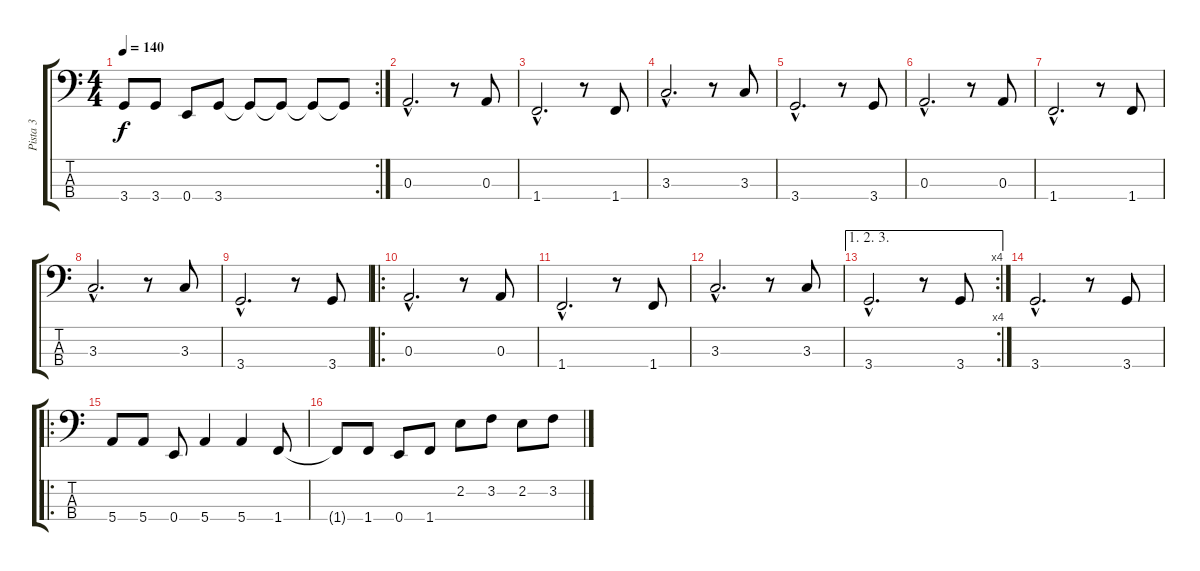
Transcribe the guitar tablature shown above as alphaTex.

\track ("Pista 3" "Pista 3") {instrument electricbassfinger}
\staff {score tabs}
\tuning (G2 D2 A1 E1) {hide}
\rc 2
\ts (4 4)
\tempo 140
\clef f4
\ks c
3.4{t}.8{dy f} 3.4.8 0.4.8 3.4.8 3.4{t}.8 3.4{t}.8 3.4{t}.8 3.4{t}.8 |
0.3{hac}.2{d} r.8 0.3.8 |
1.4{hac}.2{d} r.8 1.4.8 |
3.3{hac}.2{d} r.8 3.3.8 |
3.4{hac}.2{d} r.8 3.4.8 |
0.3{hac}.2{d} r.8 0.3.8 |
1.4{hac}.2{d} r.8 1.4.8 |
3.3{hac}.2{d} r.8 3.3.8 |
3.4{hac}.2{d} r.8 3.4.8 |
\ro
0.3{hac}.2{d} r.8 0.3.8 |
1.4{hac}.2{d} r.8 1.4.8 |
3.3{hac}.2{d} r.8 3.3.8 |
\ae (1 2 3)
\rc 4
3.4{hac}.2{d} r.8 3.4.8 |
3.4{hac}.2{d} r.8 3.4.8 |
\ro
5.4.8 5.4.8 0.4.8 5.4.4 5.4.4 1.4.8 |
1.4{t}.8 1.4.8 0.4.8 1.4.8 2.2.8 3.2.8 2.2.8 3.2.8
